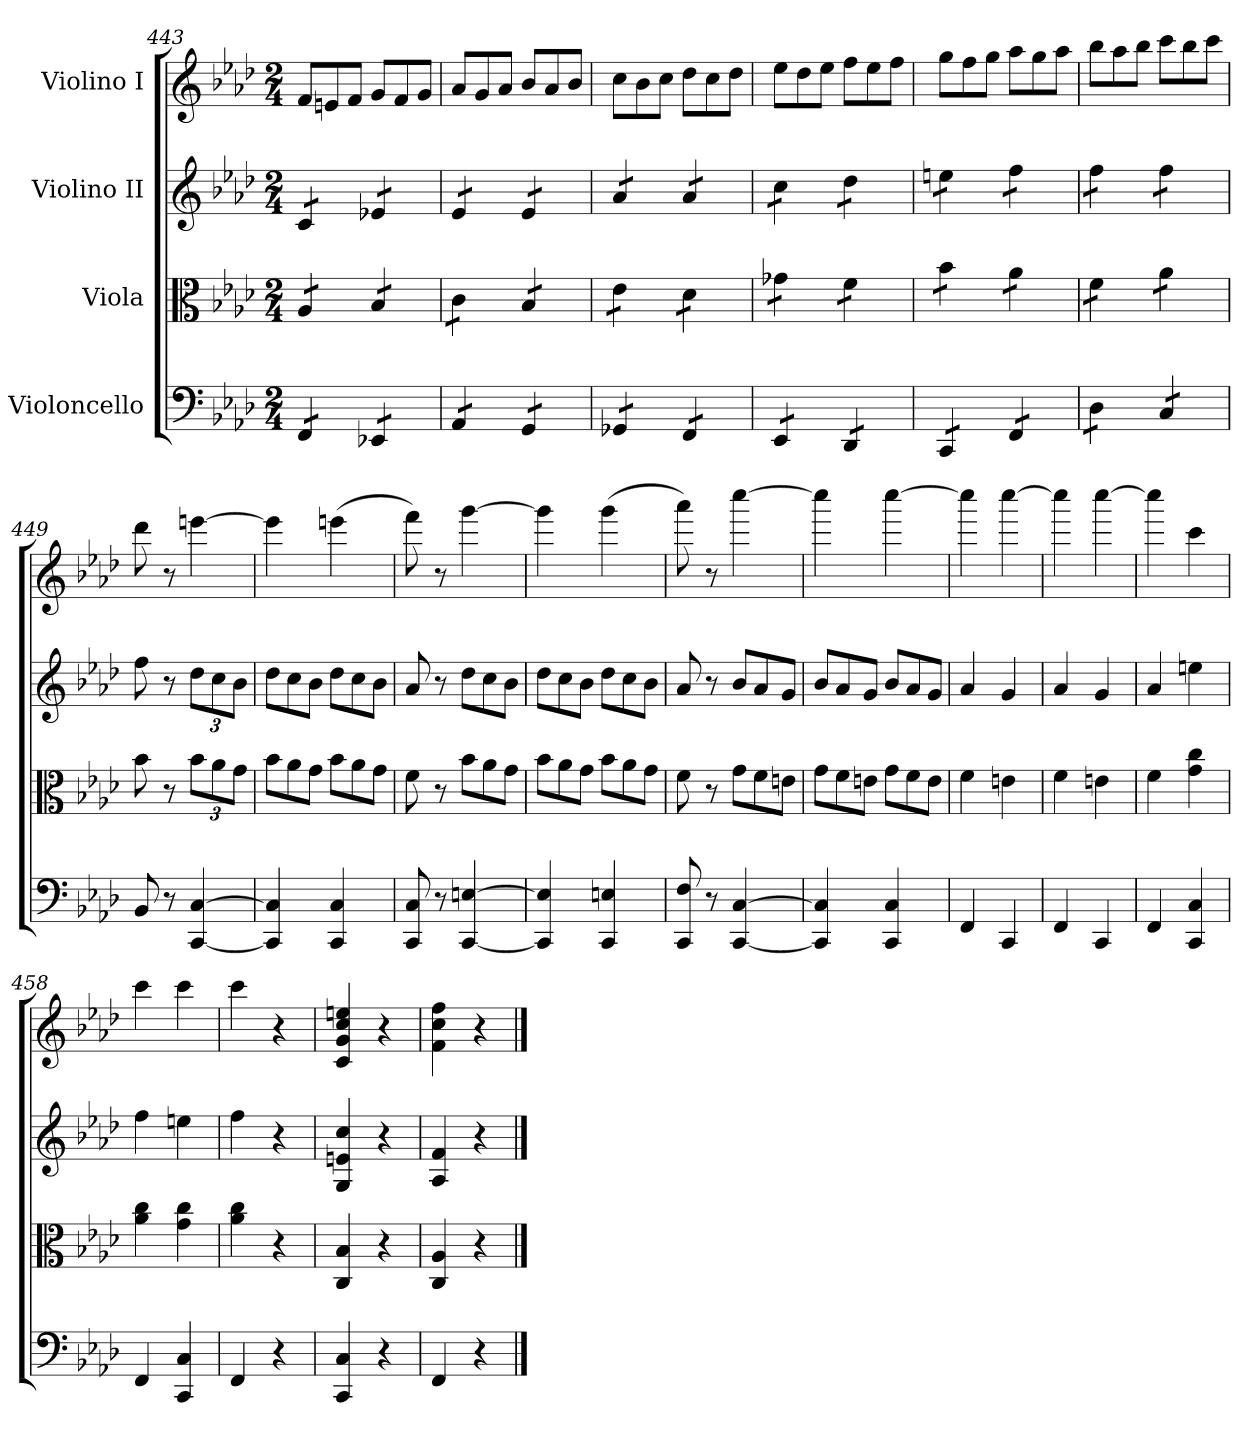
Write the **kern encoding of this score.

**kern	**kern	**kern	**kern
*part4	*part3	*part2	*part1
*staff4	*staff3	*staff2	*staff1
*I"Violoncello	*I"Viola	*I"Violino II	*I"Violino I
*clefF4	*clefC3	*clefG2	*clefG2
*k[b-e-a-d-]	*k[b-e-a-d-]	*k[b-e-a-d-]	*k[b-e-a-d-]
*M2/4	*M2/4	*M2/4	*M2/4
*	*	*	*Xtuplet
=443	=443	=443	=443
*tremolo	*	*	*
*	*tremolo	*	*
*	*	*tremolo	*
12FF/L	12A-/L	12c/L	12f/L
12FF/	12A-/	12c/	12en/
12FF/J	12A-/J	12c/J	12f/J
12EE-X/L	12B-/L	12e-X/L	12g/L
12EE-X/	12B-/	12e-X/	12f/
12EE-X/J	12B-/J	12e-X/J	12g/J
=444	=444	=444	=444
12AA-/L	12c\L	12e-/L	12a-/L
12AA-/	12c\	12e-/	12g/
12AA-/J	12c\J	12e-/J	12a-/J
12GG/L	12B-/L	12e-/L	12b-/L
12GG/	12B-/	12e-/	12a-/
12GG/J	12B-/J	12e-/J	12b-/J
=445	=445	=445	=445
12GG-X/L	12e-\L	12a-/L	12cc\L
12GG-X/	12e-\	12a-/	12b-\
12GG-X/J	12e-\J	12a-/J	12cc\J
12FF/L	12d-\L	12a-/L	12dd-\L
12FF/	12d-\	12a-/	12cc\
12FF/J	12d-\J	12a-/J	12dd-\J
=446	=446	=446	=446
12EE-/L	12g-X\L	12cc\L	12ee-\L
12EE-/	12g-X\	12cc\	12dd-\
12EE-/J	12g-X\J	12cc\J	12ee-\J
12DD-/L	12f\L	12dd-\L	12ff\L
12DD-/	12f\	12dd-\	12ee-\
12DD-/J	12f\J	12dd-\J	12ff\J
=447	=447	=447	=447
12CC/L	12b-\L	12een\L	12gg\L
12CC/	12b-\	12een\	12ff\
12CC/J	12b-\J	12een\J	12gg\J
12FF/L	12a-\L	12ff\L	12aa-\L
12FF/	12a-\	12ff\	12gg\
12FF/J	12a-\J	12ff\J	12aa-\J
=448	=448	=448	=448
12D-\L	12f\L	12ff\L	12bb-\L
12D-\	12f\	12ff\	12aa-\
12D-\J	12f\J	12ff\J	12bb-\J
12C/L	12a-\L	12ff\L	12ccc\L
12C/	12a-\	12ff\	12bb-\
12C/J	12a-\J	12ff\J	12ccc\J
*	*	*Xtremolo	*
*	*Xtremolo	*	*
*Xtremolo	*	*	*
!!LO:LB:g=z
=449	=449	=449	=449
8BB-/	8b-\	8ff\	8ddd-\
8r	8r	8r	8r
*	*Xbrackettup	*Xbrackettup	*
[4CC/ [4C/	12b-\L	12dd-\L	[4eeen\
.	12a-\	12cc\	.
.	12g\J	12b-\J	.
=450	=450	=450	=450
*	*Xtuplet	*Xtuplet	*
4CC/] 4C/]	12b-\L	12dd-\L	4eee\]
.	12a-\	12cc\	.
.	12g\J	12b-\J	.
4CC/ 4C/	12b-\L	12dd-\L	(4eeen\
.	12a-\	12cc\	.
.	12g\J	12b-\J	.
=451	=451	=451	=451
8CC/ 8C/	8f\	8a-/	8fff\)
8r	8r	8r	8r
[4CC/ [4En/	12b-\L	12dd-\L	[4ggg\
.	12a-\	12cc\	.
.	12g\J	12b-\J	.
=452	=452	=452	=452
4CC/] 4E/]	12b-\L	12dd-\L	4ggg\]
.	12a-\	12cc\	.
.	12g\J	12b-\J	.
4CC/ 4En/	12b-\L	12dd-\L	(4ggg\
.	12a-\	12cc\	.
.	12g\J	12b-\J	.
=453	=453	=453	=453
8CC/ 8F/	8f\	8a-/	8aaa-\)
8r	8r	8r	8r
[4CC/ [4C/	12g\L	12b-/L	[4cccc\
.	12f\	12a-/	.
.	12en\J	12g/J	.
=454	=454	=454	=454
4CC/] 4C/]	12g\L	12b-/L	4cccc\]
.	12f\	12a-/	.
.	12en\J	12g/J	.
4CC/ 4C/	12g\L	12b-/L	[4cccc\
.	12f\	12a-/	.
.	12e\J	12g/J	.
=455	=455	=455	=455
4FF/	4f\	4a-/	4cccc\]
4CC/	4en\	4g/	[4cccc\
=456	=456	=456	=456
4FF/	4f\	4a-/	4cccc\]
4CC/	4en\	4g/	[4cccc\
=457	=457	=457	=457
4FF/	4f\	4a-/	4cccc\]
4CC/ 4C/	4g\ 4cc\	4een\	4ccc\
=458	=458	=458	=458
4FF/	4a-\ 4cc\	4ff\	4ccc\
4CC/ 4C/	4g\ 4cc\	4een\	4ccc\
=459	=459	=459	=459
4FF/	4a-\ 4cc\	4ff\	4ccc\
4r	4r	4r	4r
=460	=460	=460	=460
4CC/ 4C/	4C/ 4B-/	4G/ 4en/ 4cc/	4c/ 4g/ 4cc/ 4een/
4r	4r	4r	4r
!!LO:LB:g=z
=461	=461	=461	=461
4FF/	4C/ 4A-/	4A-/ 4f/	4f\ 4cc\ 4ff\
4r	4r	4r	4r
==	==	==	==
*-	*-	*-	*-
